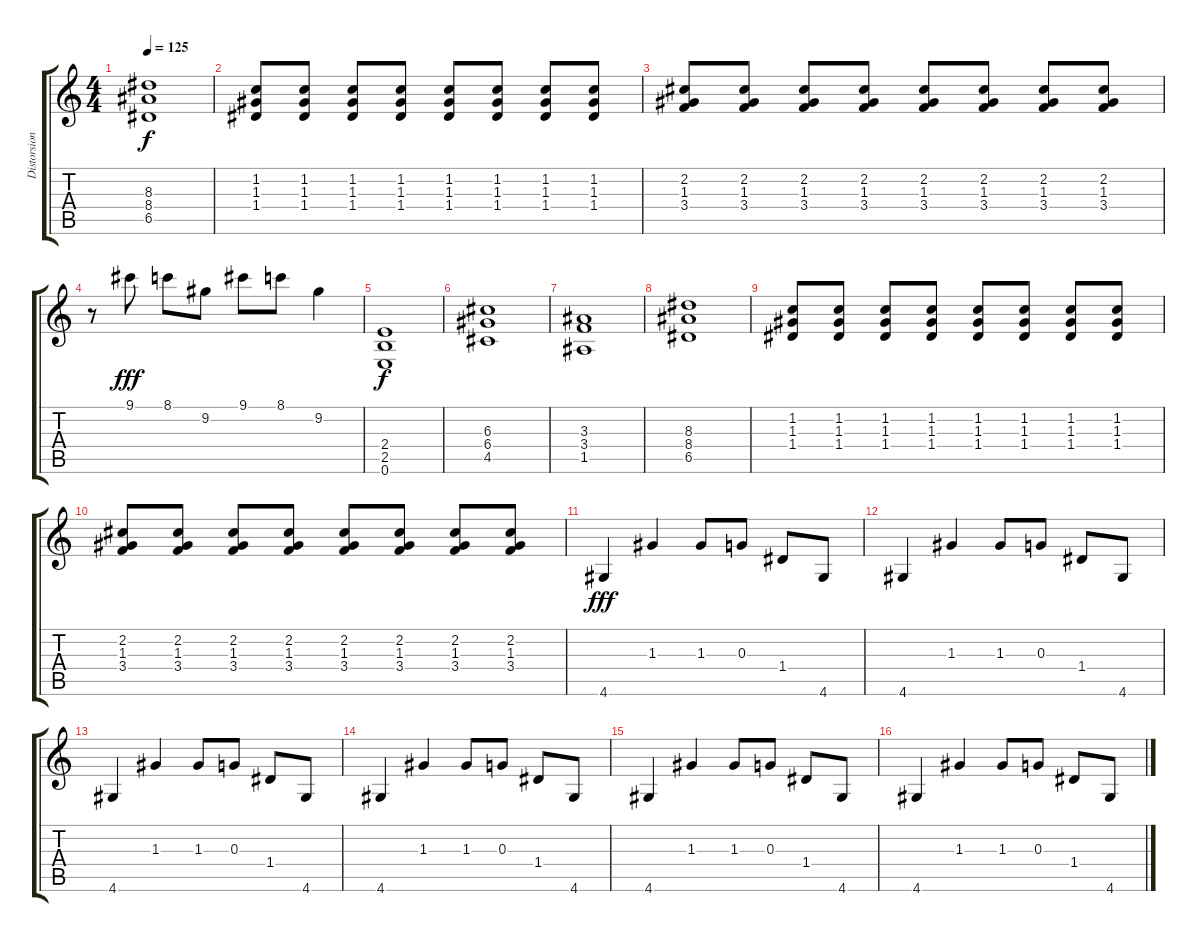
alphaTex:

\track ("Distorsion" "Distorsion") {instrument distortionguitar}
\staff {score tabs}
\tuning (E4 B3 G3 D3 A2 E2) {hide}
\ts (4 4)
\tempo 125
\clef g2
\ks c
(8.3 8.4 6.5).1{dy f} |
(1.2 1.3 1.4).8 (1.2 1.3 1.4).8 (1.2 1.3 1.4).8 (1.2 1.3 1.4).8 (1.2 1.3 1.4).8 (1.2 1.3 1.4).8 (1.2 1.3 1.4).8 (1.2 1.3 1.4).8 |
(2.2 1.3 3.4).8 (2.2 1.3 3.4).8 (2.2 1.3 3.4).8 (2.2 1.3 3.4).8 (2.2 1.3 3.4).8 (2.2 1.3 3.4).8 (2.2 1.3 3.4).8 (2.2 1.3 3.4).8 |
r.8 9.1.8{dy fff} 8.1.8 9.2.8 9.1.8 8.1.8 9.2.4 |
(2.4 2.5 0.6).1{dy f} |
(6.3 6.4 4.5).1 |
(3.3 3.4 1.5).1 |
(8.3 8.4 6.5).1 |
(1.2 1.3 1.4).8 (1.2 1.3 1.4).8 (1.2 1.3 1.4).8 (1.2 1.3 1.4).8 (1.2 1.3 1.4).8 (1.2 1.3 1.4).8 (1.2 1.3 1.4).8 (1.2 1.3 1.4).8 |
(2.2 1.3 3.4).8 (2.2 1.3 3.4).8 (2.2 1.3 3.4).8 (2.2 1.3 3.4).8 (2.2 1.3 3.4).8 (2.2 1.3 3.4).8 (2.2 1.3 3.4).8 (2.2 1.3 3.4).8 |
4.6.4{dy fff} 1.3.4 1.3.8 0.3.8 1.4.8 4.6.8 |
4.6.4 1.3.4 1.3.8 0.3.8 1.4.8 4.6.8 |
4.6.4 1.3.4 1.3.8 0.3.8 1.4.8 4.6.8 |
4.6.4 1.3.4 1.3.8 0.3.8 1.4.8 4.6.8 |
4.6.4 1.3.4 1.3.8 0.3.8 1.4.8 4.6.8 |
4.6.4 1.3.4 1.3.8 0.3.8 1.4.8 4.6.8
